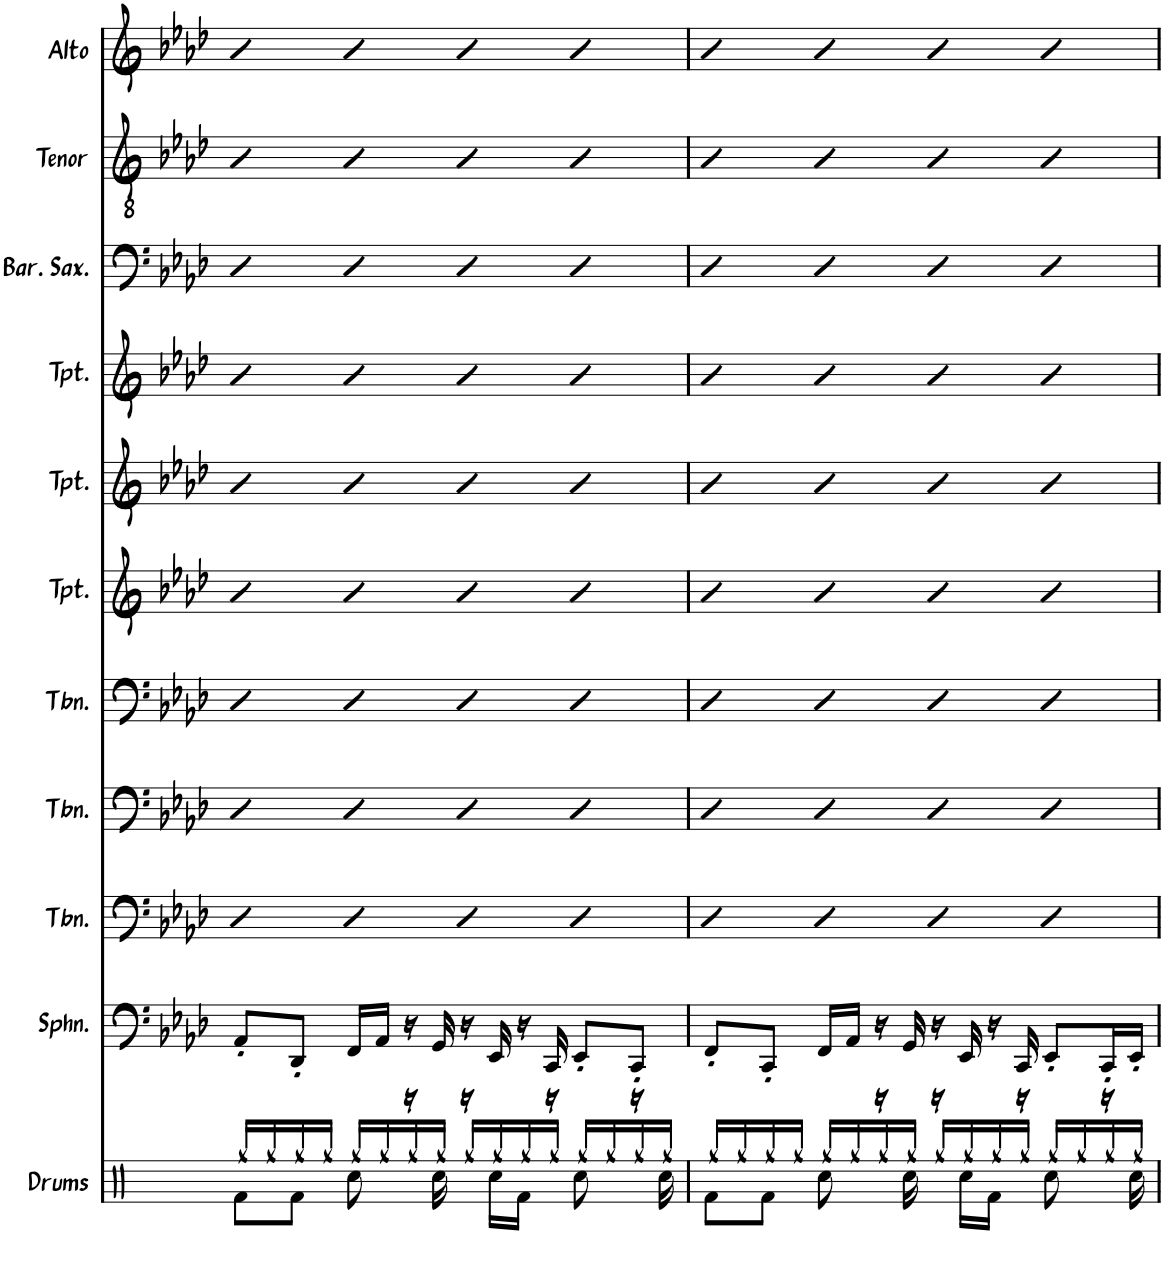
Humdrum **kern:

**kern	**kern	**kern	**kern	**kern	**kern	**kern	**kern	**kern	**kern	**kern
*part11	*part10	*part9	*part8	*part7	*part6	*part5	*part4	*part3	*part2	*part1
*staff11	*staff10	*staff9	*staff8	*staff7	*staff6	*staff5	*staff4	*staff3	*staff2	*staff1
*I"Drums	*I"Sousaphone	*I"Trombone	*I"Trombone	*I"Trombone	*I"Trumpet	*I"Trumpet	*I"Trumpet	*I"Baritone Saxophone	*I"Tenor Sax	*I"Alto Sax
*I'Drums	*I'Sphn.	*I'Tbn.	*I'Tbn.	*I'Tbn.	*I'Tpt.	*I'Tpt.	*I'Tpt.	*I'Bar. Sax.	*I'Tenor	*I'Alto
!!LO:PB:g=z
*clefX	*clefF4	*clefF4	*clefF4	*clefF4	*clefG2	*clefG2	*clefG2	*clefF4	*clefGv2	*clefG2
*	*	*	*	*	*ITrd1c2	*ITrd1c2	*ITrd1c2	*ITrd12c21	*ITrd8c14	*ITrd5c9
*k[]	*k[b-e-a-d-]	*k[b-e-a-d-]	*k[b-e-a-d-]	*k[b-e-a-d-]	*k[b-e-a-d-]	*k[b-e-a-d-]	*k[b-e-a-d-]	*k[b-e-a-d-]	*k[b-e-a-d-]	*k[b-e-a-d-]
*M4/4	*M4/4	*M4/4	*M4/4	*M4/4	*M4/4	*M4/4	*M4/4	*M4/4	*M4/4	*M4/4
=36	=36	=36	=36	=36	=36	=36	=36	=36	=36	=36
*^	*	*	*	*	*	*	*	*	*	*
8Rf\L	16Rgg/LL	8AA-'/L	4D-	4D-	4D-	4b-	4b-	4b-	4D-	4B-	4b-
.	16Rgg/	.	.	.	.	.	.	.	.	.	.
8Rf\J	16Rgg/	8DD-'/J	.	.	.	.	.	.	.	.	.
.	16Rgg/JJ	.	.	.	.	.	.	.	.	.	.
8Rcc\	16Rgg/LL	16FF/LL	4D-	4D-	4D-	4b-	4b-	4b-	4D-	4B-	4b-
.	16Rgg/	16AA-/JJ	.	.	.	.	.	.	.	.	.
16r	16Rgg/	16r	.	.	.	.	.	.	.	.	.
16Rcc\	16Rgg/JJ	16GG/	.	.	.	.	.	.	.	.	.
16r	16Rgg/LL	16r	4D-	4D-	4D-	4b-	4b-	4b-	4D-	4B-	4b-
16Rcc\LL	16Rgg/	16EE-/	.	.	.	.	.	.	.	.	.
16Rf\JJ	16Rgg/	16r	.	.	.	.	.	.	.	.	.
16r	16Rgg/JJ	16CC/	.	.	.	.	.	.	.	.	.
8Rcc\	16Rgg/LL	8EE-'/L	4D-	4D-	4D-	4b-	4b-	4b-	4D-	4B-	4b-
.	16Rgg/	.	.	.	.	.	.	.	.	.	.
16r	16Rgg/	8CC'/J	.	.	.	.	.	.	.	.	.
16Rcc\	16Rgg/JJ	.	.	.	.	.	.	.	.	.	.
=37	=37	=37	=37	=37	=37	=37	=37	=37	=37	=37	=37
8Rf\L	16Rgg/LL	8FF'/L	4D-	4D-	4D-	4b-	4b-	4b-	4D-	4B-	4b-
.	16Rgg/	.	.	.	.	.	.	.	.	.	.
8Rf\J	16Rgg/	8CC'/J	.	.	.	.	.	.	.	.	.
.	16Rgg/JJ	.	.	.	.	.	.	.	.	.	.
8Rcc\	16Rgg/LL	16FF/LL	4D-	4D-	4D-	4b-	4b-	4b-	4D-	4B-	4b-
.	16Rgg/	16AA-/JJ	.	.	.	.	.	.	.	.	.
16r	16Rgg/	16r	.	.	.	.	.	.	.	.	.
16Rcc\	16Rgg/JJ	16GG/	.	.	.	.	.	.	.	.	.
16r	16Rgg/LL	16r	4D-	4D-	4D-	4b-	4b-	4b-	4D-	4B-	4b-
16Rcc\LL	16Rgg/	16EE-/	.	.	.	.	.	.	.	.	.
16Rf\JJ	16Rgg/	16r	.	.	.	.	.	.	.	.	.
16r	16Rgg/JJ	16CC/	.	.	.	.	.	.	.	.	.
8Rcc\	16Rgg/LL	8EE-'/L	4D-	4D-	4D-	4b-	4b-	4b-	4D-	4B-	4b-
.	16Rgg/	.	.	.	.	.	.	.	.	.	.
16r	16Rgg/	16CC'/L	.	.	.	.	.	.	.	.	.
16Rcc\	16Rgg/JJ	16EE-'/JJ	.	.	.	.	.	.	.	.	.
*v	*v	*	*	*	*	*	*	*	*	*	*
=	=	=	=	=	=	=	=	=	=	=
*-	*-	*-	*-	*-	*-	*-	*-	*-	*-	*-
